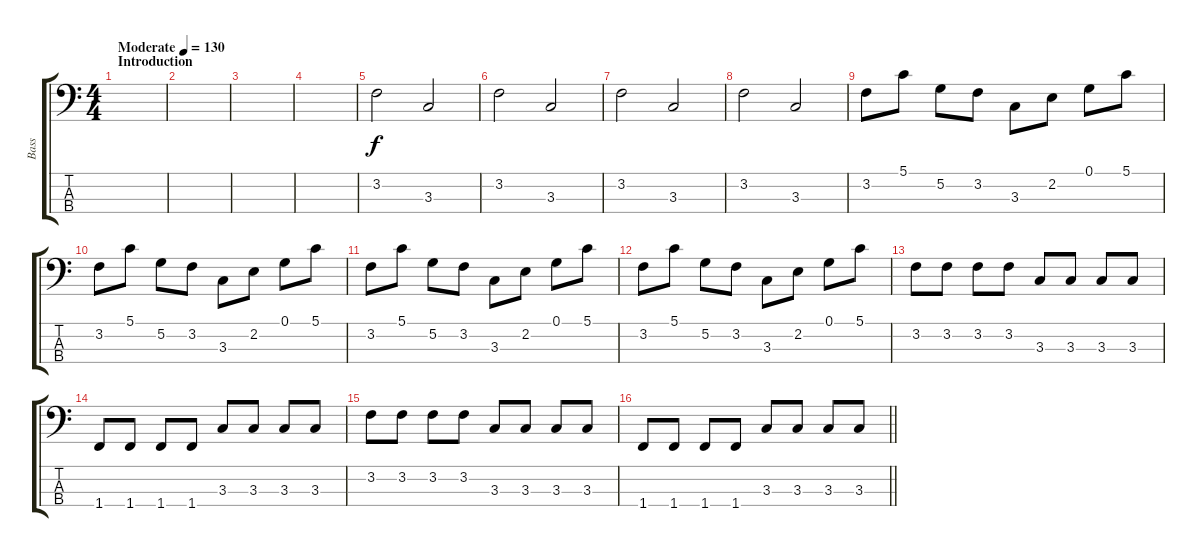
\track ("Bass" "Bass") {instrument electricbassfinger}
\staff {score tabs}
\tuning (G2 D2 A1 E1) {hide}
\ts (4 4)
\section ("" "Introduction")
\tempo (130 "Moderate")
\clef f4
\ks c
|
|
|
|
3.2.2 3.3.2 |
3.2.2 3.3.2 |
3.2.2 3.3.2 |
3.2.2 3.3.2 |
3.2.8 5.1.8 5.2.8 3.2.8 3.3.8 2.2.8 0.1.8 5.1.8 |
3.2.8 5.1.8 5.2.8 3.2.8 3.3.8 2.2.8 0.1.8 5.1.8 |
3.2.8 5.1.8 5.2.8 3.2.8 3.3.8 2.2.8 0.1.8 5.1.8 |
3.2.8 5.1.8 5.2.8 3.2.8 3.3.8 2.2.8 0.1.8 5.1.8 |
3.2.8 3.2.8 3.2.8 3.2.8 3.3.8 3.3.8 3.3.8 3.3.8 |
1.4.8 1.4.8 1.4.8 1.4.8 3.3.8 3.3.8 3.3.8 3.3.8 |
3.2.8 3.2.8 3.2.8 3.2.8 3.3.8 3.3.8 3.3.8 3.3.8 |
\barLineRight lightlight
1.4.8 1.4.8 1.4.8 1.4.8 3.3.8 3.3.8 3.3.8 3.3.8
